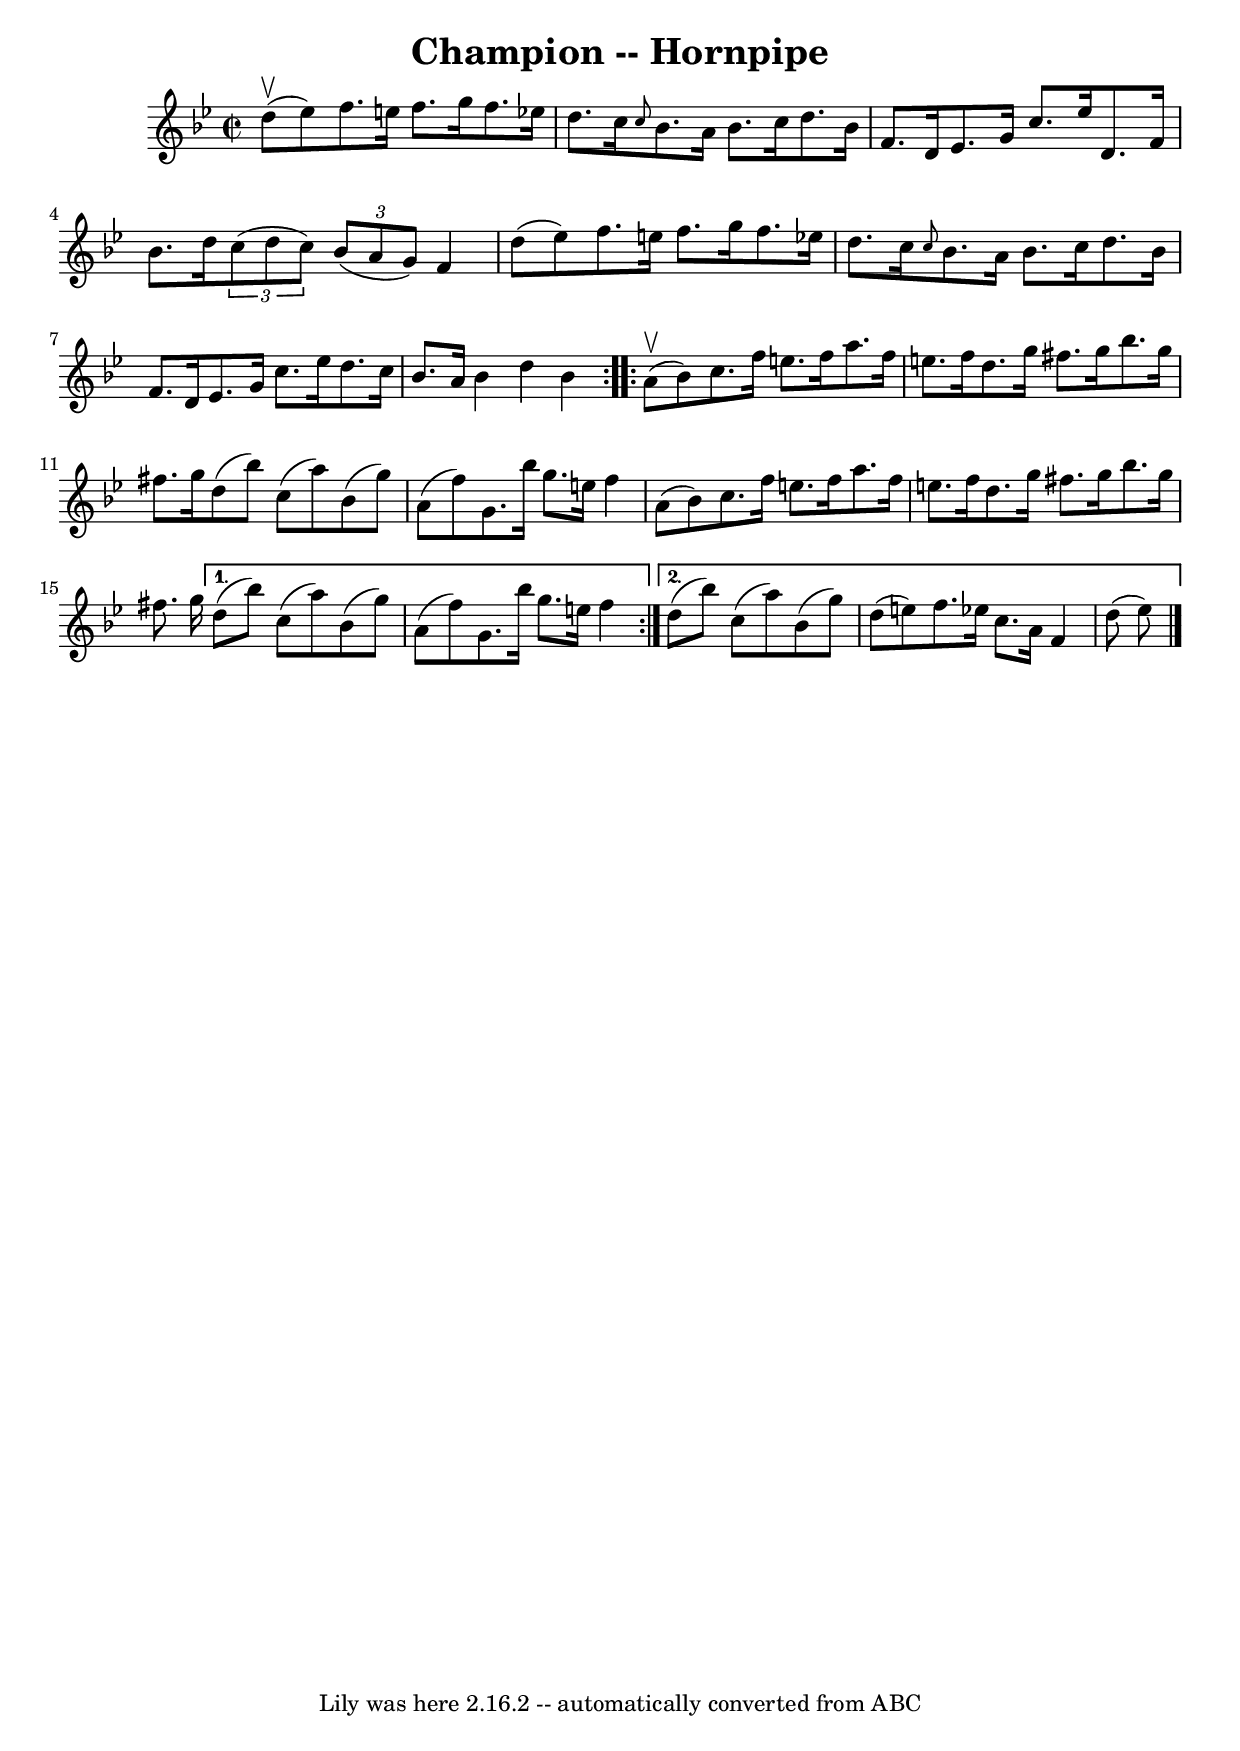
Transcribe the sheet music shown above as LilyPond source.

\version "2.7.40"
\include "Mammoth.ily"
\header {
	%% book = "Cole's 1000 Fiddle Tunes"
	crossRefNumber = "1"
	footnotes = ""
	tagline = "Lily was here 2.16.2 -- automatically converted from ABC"
	title = "Champion -- Hornpipe"
}
voicedefault =  {


\repeat volta 2 {
\override Staff.TimeSignature #'style = #'C
 \time 2/2 
\key bes \major d''8 (^\upbow ees''8) |
 f''8.    
e''16 f''8. g''16 f''8. ees''!16 d''8. c''16  |
 
\grace { c''8  } bes'8. a'16 bes'8. c''16 d''8. bes'16    
f'8. d'16  |
 ees'8. g'16 c''8. ees''16 d'8. f'16   
 bes'8. d''16  |
   \times 2/3 { c''8 (d''8 c''8) }   
\times 2/3 { bes'8 (a'8 g'8) } f'4 d''8 (ees''8) |
 
 f''8. e''16 f''8. g''16 f''8. ees''!16 d''8. c''16  
|
 \grace { c''8  } bes'8. a'16 bes'8. c''16 d''8.    
bes'16 f'8. d'16  |
 ees'8. g'16 c''8. ees''16    
d''8. c''16 bes'8. a'16  |
 bes'4 d''4 bes'4  }     
\repeat volta 2 { a'8 (^\upbow bes'8) |
 c''8. f''16    
e''8. f''16 a''8. f''16 e''8. f''16  |
 d''8. g''16   
 fis''8. g''16 bes''8. g''16 fis''8. g''16  |
 d''8 (
bes''8) c''8 (a''8) bes'8 (g''8) a'8 (f''8) |
 
 g'8. bes''16 g''8. e''16 f''4 a'8 (bes'8) |
   
c''8. f''16 e''8. f''16 a''8. f''16 e''8. f''16  |
  
 d''8. g''16 fis''8. g''16 bes''8. g''16 fis''8. g''16  
|
     } \alternative{{ d''8 (bes''8) c''8 (a''8) bes'8 
(g''8) a'8 (f''8) |
 g'8. bes''16 g''8. e''16    
f''4  } { d''8 (bes''8) c''8 (a''8) bes'8 (g''8) d''8 
(e''8) |
 f''8. ees''!16 c''8. a'16 f'4 d''8 (
ees''8) \bar "|."   }}
}

\score{
    <<

	\context Staff="default"
	{
	    \voicedefault 
	}

    >>
	\layout {
	}
	\midi {}
}
